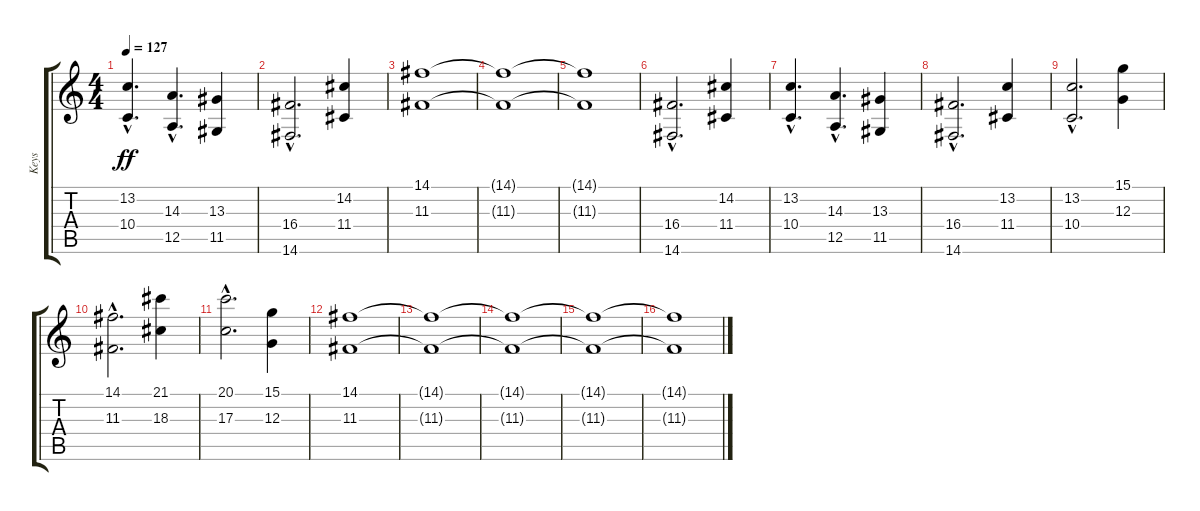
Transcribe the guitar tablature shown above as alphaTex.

\track ("Keys" "Keys") {instrument rockorgan}
\staff {score tabs}
\tuning (E4 B3 G3 D3 A2 E2) {hide}
\ts (4 4)
\tempo 127
\clef g2
\ks c
(13.2{hac} 10.4{hac}).4{d dy ff} (14.3{hac} 12.5{hac}).4{d} (13.3 11.5).4 |
(16.4{hac} 14.6{hac}).2{d} (14.2 11.4).4 |
(14.1 11.3).1 |
(14.1{t} 11.3{t}).1 |
(14.1{t} 11.3{t}).1 |
(16.4{hac} 14.6{hac}).2{d} (14.2 11.4).4 |
(13.2{hac} 10.4{hac}).4{d} (14.3{hac} 12.5{hac}).4{d} (13.3 11.5).4 |
(16.4{hac} 14.6{hac}).2{d} (13.2 11.4).4 |
(13.2{hac} 10.4{hac}).2{d} (15.1 12.3).4 |
(14.1{hac} 11.3{hac}).2{d} (21.1 18.3).4 |
(20.1{hac} 17.3{hac}).2{d} (15.1 12.3).4 |
(14.1 11.3).1 |
(14.1{t} 11.3{t}).1 |
(14.1{t} 11.3{t}).1 |
(14.1{t} 11.3{t}).1 |
(14.1{t} 11.3{t}).1
